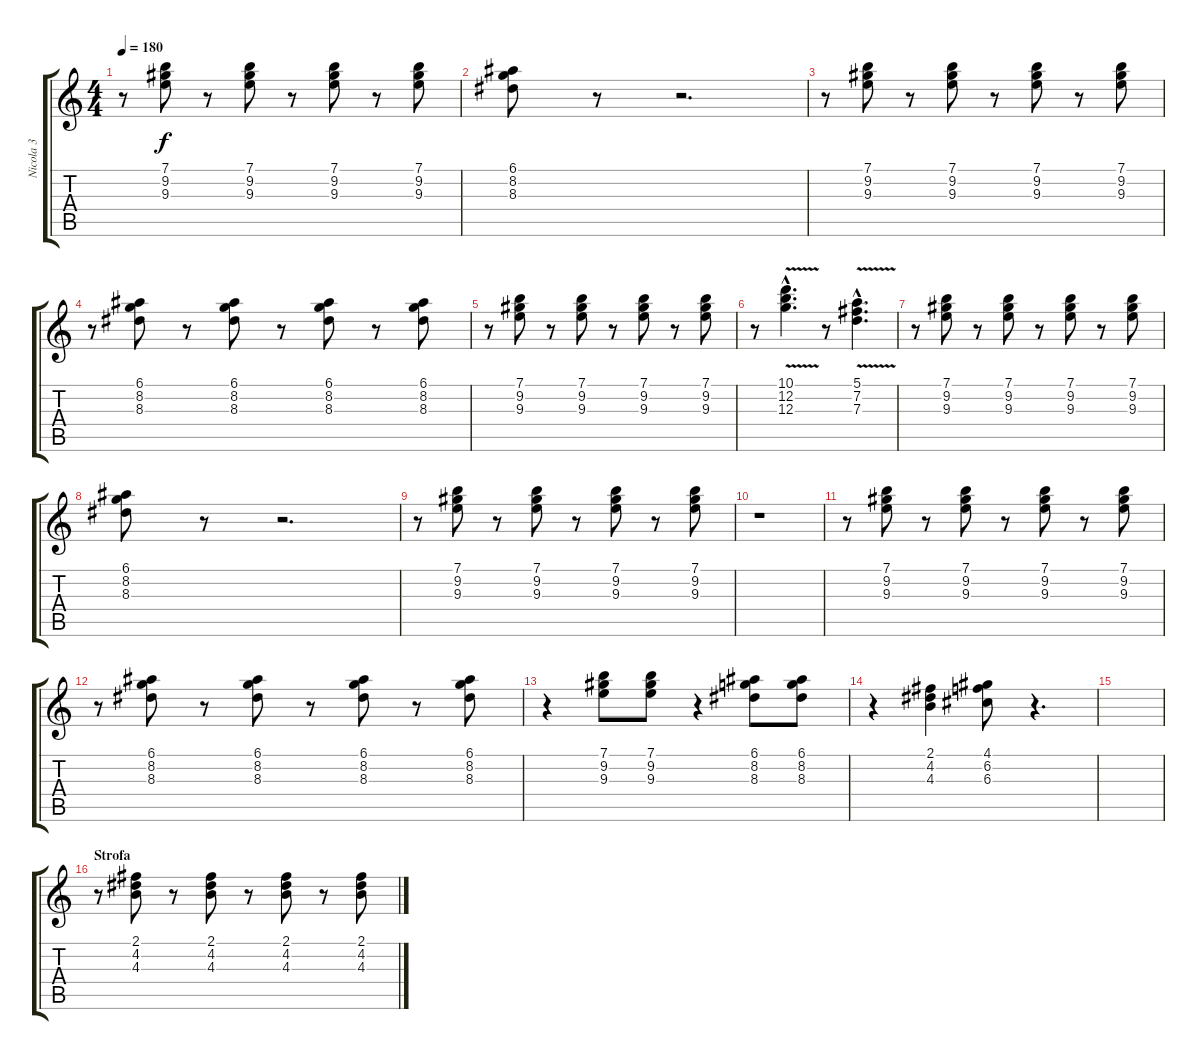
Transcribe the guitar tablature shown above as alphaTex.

\track ("Nicola 3" "Nicola 3") {instrument electricguitarclean}
\staff {score tabs}
\tuning (E4 B3 G3 D3 A2 E2) {hide}
\ts (4 4)
\tempo 180
\clef g2
\ks c
r.8{dy f} (7.1 9.2 9.3).8 r.8 (7.1 9.2 9.3).8 r.8 (7.1 9.2 9.3).8 r.8 (7.1 9.2 9.3).8 |
(6.1 8.2 8.3).8 r.8 r.2{d} |
r.8 (7.1 9.2 9.3).8 r.8 (7.1 9.2 9.3).8 r.8 (7.1 9.2 9.3).8 r.8 (7.1 9.2 9.3).8 |
r.8 (6.1 8.2 8.3).8 r.8 (6.1 8.2 8.3).8 r.8 (6.1 8.2 8.3).8 r.8 (6.1 8.2 8.3).8 |
r.8 (7.1 9.2 9.3).8 r.8 (7.1 9.2 9.3).8 r.8 (7.1 9.2 9.3).8 r.8 (7.1 9.2 9.3).8 |
r.8 (10.1{v hac} 12.2{v hac} 12.3{v hac}).4{d} r.8 (5.1{v hac} 7.2{v hac} 7.3{v hac}).4{d} |
r.8 (7.1 9.2 9.3).8 r.8 (7.1 9.2 9.3).8 r.8 (7.1 9.2 9.3).8 r.8 (7.1 9.2 9.3).8 |
(6.1 8.2 8.3).8 r.8 r.2{d} |
r.8 (7.1 9.2 9.3).8 r.8 (7.1 9.2 9.3).8 r.8 (7.1 9.2 9.3).8 r.8 (7.1 9.2 9.3).8 |
r.1 |
r.8 (7.1 9.2 9.3).8 r.8 (7.1 9.2 9.3).8 r.8 (7.1 9.2 9.3).8 r.8 (7.1 9.2 9.3).8 |
r.8 (6.1 8.2 8.3).8 r.8 (6.1 8.2 8.3).8 r.8 (6.1 8.2 8.3).8 r.8 (6.1 8.2 8.3).8 |
r.4 (7.1 9.2 9.3).8 (7.1 9.2 9.3).8 r.4 (6.1 8.2 8.3).8 (6.1 8.2 8.3).8 |
r.4 (2.1 4.2 4.3).4 (4.1 6.2 6.3).8 r.4{d} |
|
\section ("" "Strofa")
r.8{instrument electricguitarclean} (2.1 4.2 4.3).8 r.8 (2.1 4.2 4.3).8 r.8 (2.1 4.2 4.3).8 r.8 (2.1 4.2 4.3).8
